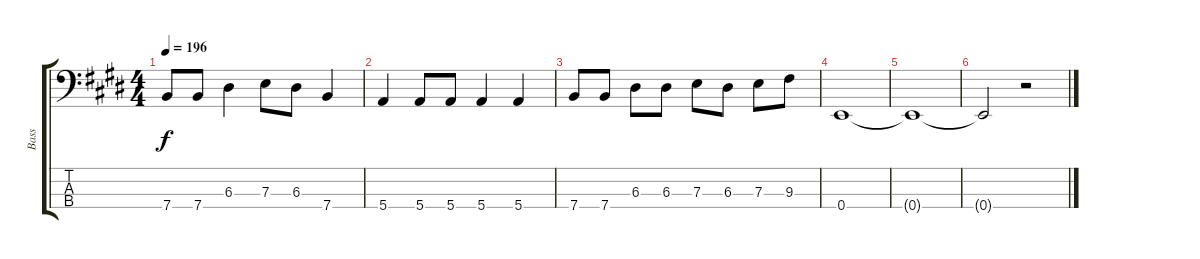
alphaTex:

\track ("Bass" "Bass") {instrument electricbassfinger}
\staff {score tabs}
\tuning (G2 D2 A1 E1) {hide}
\ts (4 4)
\tempo 196
\clef f4
\ks e
7.4.8{dy f} 7.4.8 6.3.4 7.3.8 6.3.8 7.4.4 |
5.4.4 5.4.8 5.4.8 5.4.4 5.4.4 |
7.4.8 7.4.8 6.3.8 6.3.8 7.3.8 6.3.8 7.3.8 9.3.8 |
0.4.1 |
0.4{t}.1 |
0.4{t}.2 r.2
